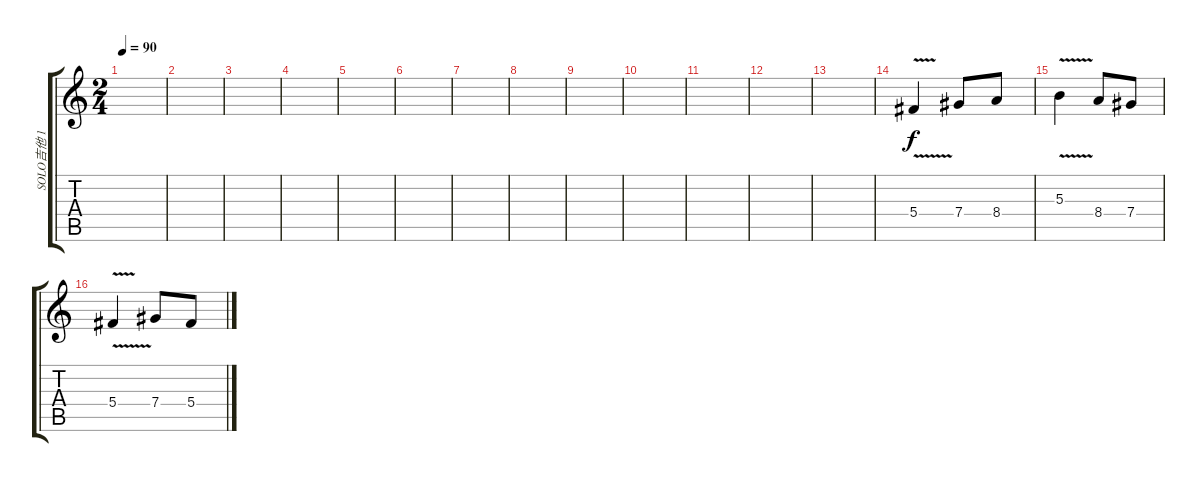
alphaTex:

\track ("SOLO吉他 1" "SOLO吉他 1") {instrument distortionguitar}
\staff {score tabs}
\tuning (Eb4 Bb3 Gb3 Db3 Ab2 Eb2) {hide}
\ts (2 4)
\tempo 90
\clef g2
\ks c
|
|
|
|
|
|
|
|
|
|
|
|
|
5.4{v}.4{volume 12} 7.4.8 8.4.8 |
5.3{v}.4 8.4.8 7.4.8 |
5.4{v}.4 7.4.8 5.4.8
